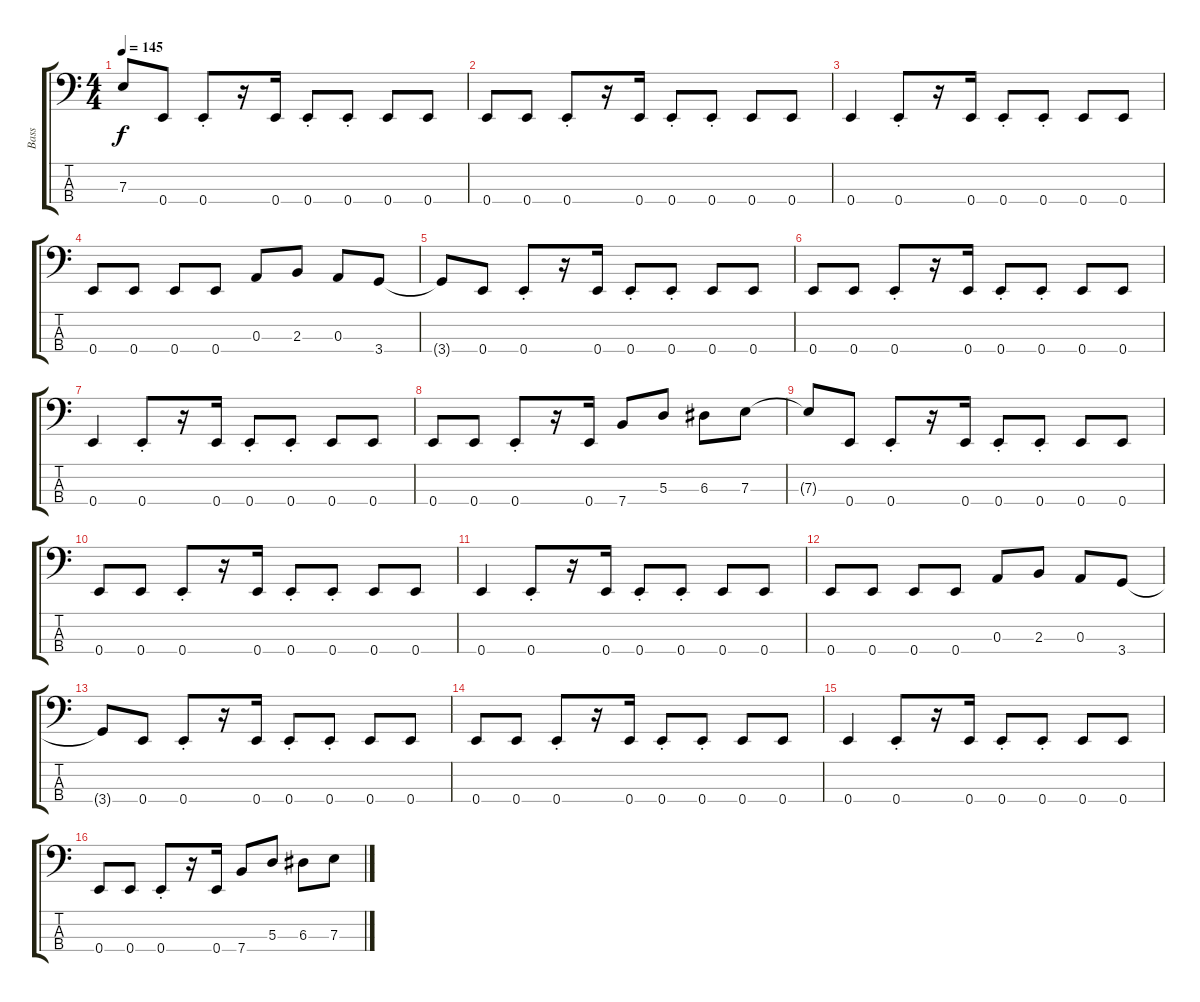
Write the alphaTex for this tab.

\track ("Bass" "Bass") {instrument electricbasspick}
\staff {score tabs}
\tuning (G2 D2 A1 E1) {hide}
\ts (4 4)
\tempo 145
\clef f4
\ks c
7.3{t}.8{dy f} 0.4.8 0.4{st}.8 r.16 0.4.16 0.4{st}.8 0.4{st}.8 0.4.8 0.4.8 |
0.4.8 0.4.8 0.4{st}.8 r.16 0.4.16 0.4{st}.8 0.4{st}.8 0.4.8 0.4.8 |
0.4.4 0.4{st}.8 r.16 0.4.16 0.4{st}.8 0.4{st}.8 0.4.8 0.4.8 |
0.4.8 0.4.8 0.4.8 0.4.8 0.3.8 2.3.8 0.3.8 3.4.8 |
3.4{t}.8 0.4.8 0.4{st}.8 r.16 0.4.16 0.4{st}.8 0.4{st}.8 0.4.8 0.4.8 |
0.4.8 0.4.8 0.4{st}.8 r.16 0.4.16 0.4{st}.8 0.4{st}.8 0.4.8 0.4.8 |
0.4.4 0.4{st}.8 r.16 0.4.16 0.4{st}.8 0.4{st}.8 0.4.8 0.4.8 |
0.4.8 0.4.8 0.4{st}.8 r.16 0.4.16 7.4.8 5.3.8 6.3.8 7.3.8 |
7.3{t}.8 0.4.8 0.4{st}.8 r.16 0.4.16 0.4{st}.8 0.4{st}.8 0.4.8 0.4.8 |
0.4.8 0.4.8 0.4{st}.8 r.16 0.4.16 0.4{st}.8 0.4{st}.8 0.4.8 0.4.8 |
0.4.4 0.4{st}.8 r.16 0.4.16 0.4{st}.8 0.4{st}.8 0.4.8 0.4.8 |
0.4.8 0.4.8 0.4.8 0.4.8 0.3.8 2.3.8 0.3.8 3.4.8 |
3.4{t}.8 0.4.8 0.4{st}.8 r.16 0.4.16 0.4{st}.8 0.4{st}.8 0.4.8 0.4.8 |
0.4.8 0.4.8 0.4{st}.8 r.16 0.4.16 0.4{st}.8 0.4{st}.8 0.4.8 0.4.8 |
0.4.4 0.4{st}.8 r.16 0.4.16 0.4{st}.8 0.4{st}.8 0.4.8 0.4.8 |
0.4.8 0.4.8 0.4{st}.8 r.16 0.4.16 7.4.8 5.3.8 6.3.8 7.3.8
